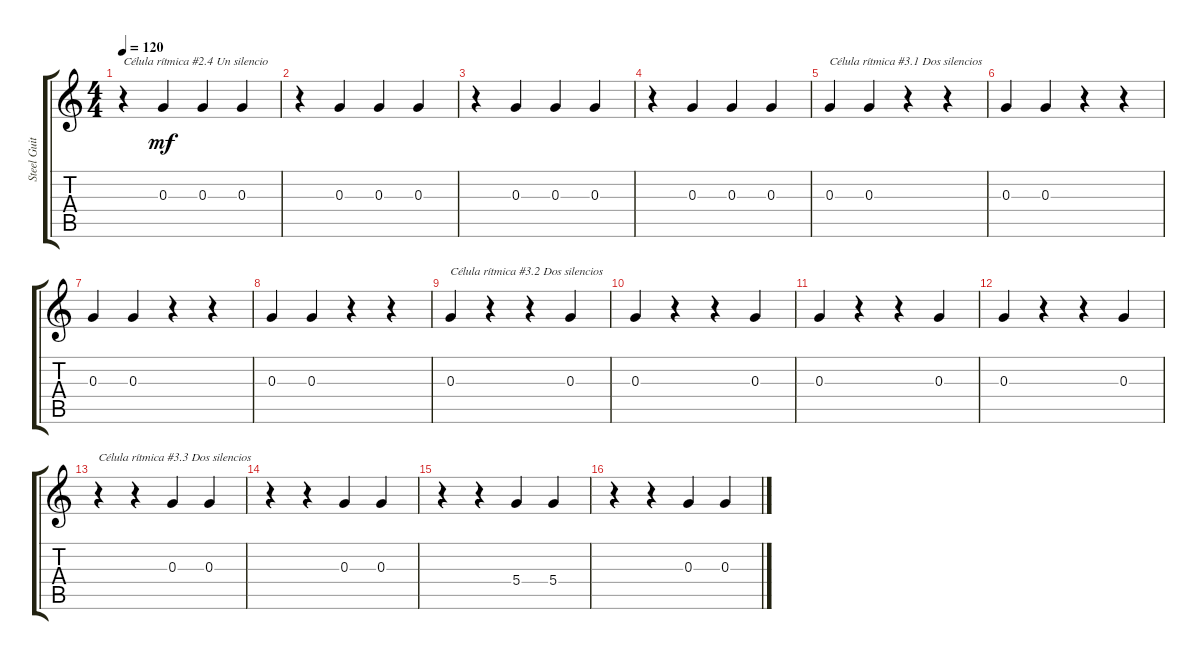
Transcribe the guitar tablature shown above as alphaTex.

\track ("Steel Guitar" "Steel Guit") {instrument acousticguitarsteel}
\staff {score tabs}
\tuning (E4 B3 G3 D3 A2 E2) {hide}
\ts (4 4)
\tempo 120
\clef g2
\ks c
r.4{txt "Célula rítmica #2.4 Un silencio" dy mf} 0.3.4 0.3.4 0.3.4 |
r.4 0.3.4 0.3.4 0.3.4 |
r.4 0.3.4 0.3.4 0.3.4 |
r.4 0.3.4 0.3.4 0.3.4 |
0.3.4{txt "Célula rítmica #3.1 Dos silencios"} 0.3.4 r.4 r.4 |
0.3.4 0.3.4 r.4 r.4 |
0.3.4 0.3.4 r.4 r.4 |
0.3.4 0.3.4 r.4 r.4 |
0.3.4{txt "Célula rítmica #3.2 Dos silencios"} r.4 r.4 0.3.4 |
0.3.4 r.4 r.4 0.3.4 |
0.3.4 r.4 r.4 0.3.4 |
0.3.4 r.4 r.4 0.3.4 |
r.4{txt "Célula rítmica #3.3 Dos silencios"} r.4 0.3.4 0.3.4 |
r.4 r.4 0.3.4 0.3.4 |
r.4 r.4 5.4.4 5.4.4 |
r.4 r.4 0.3.4 0.3.4
